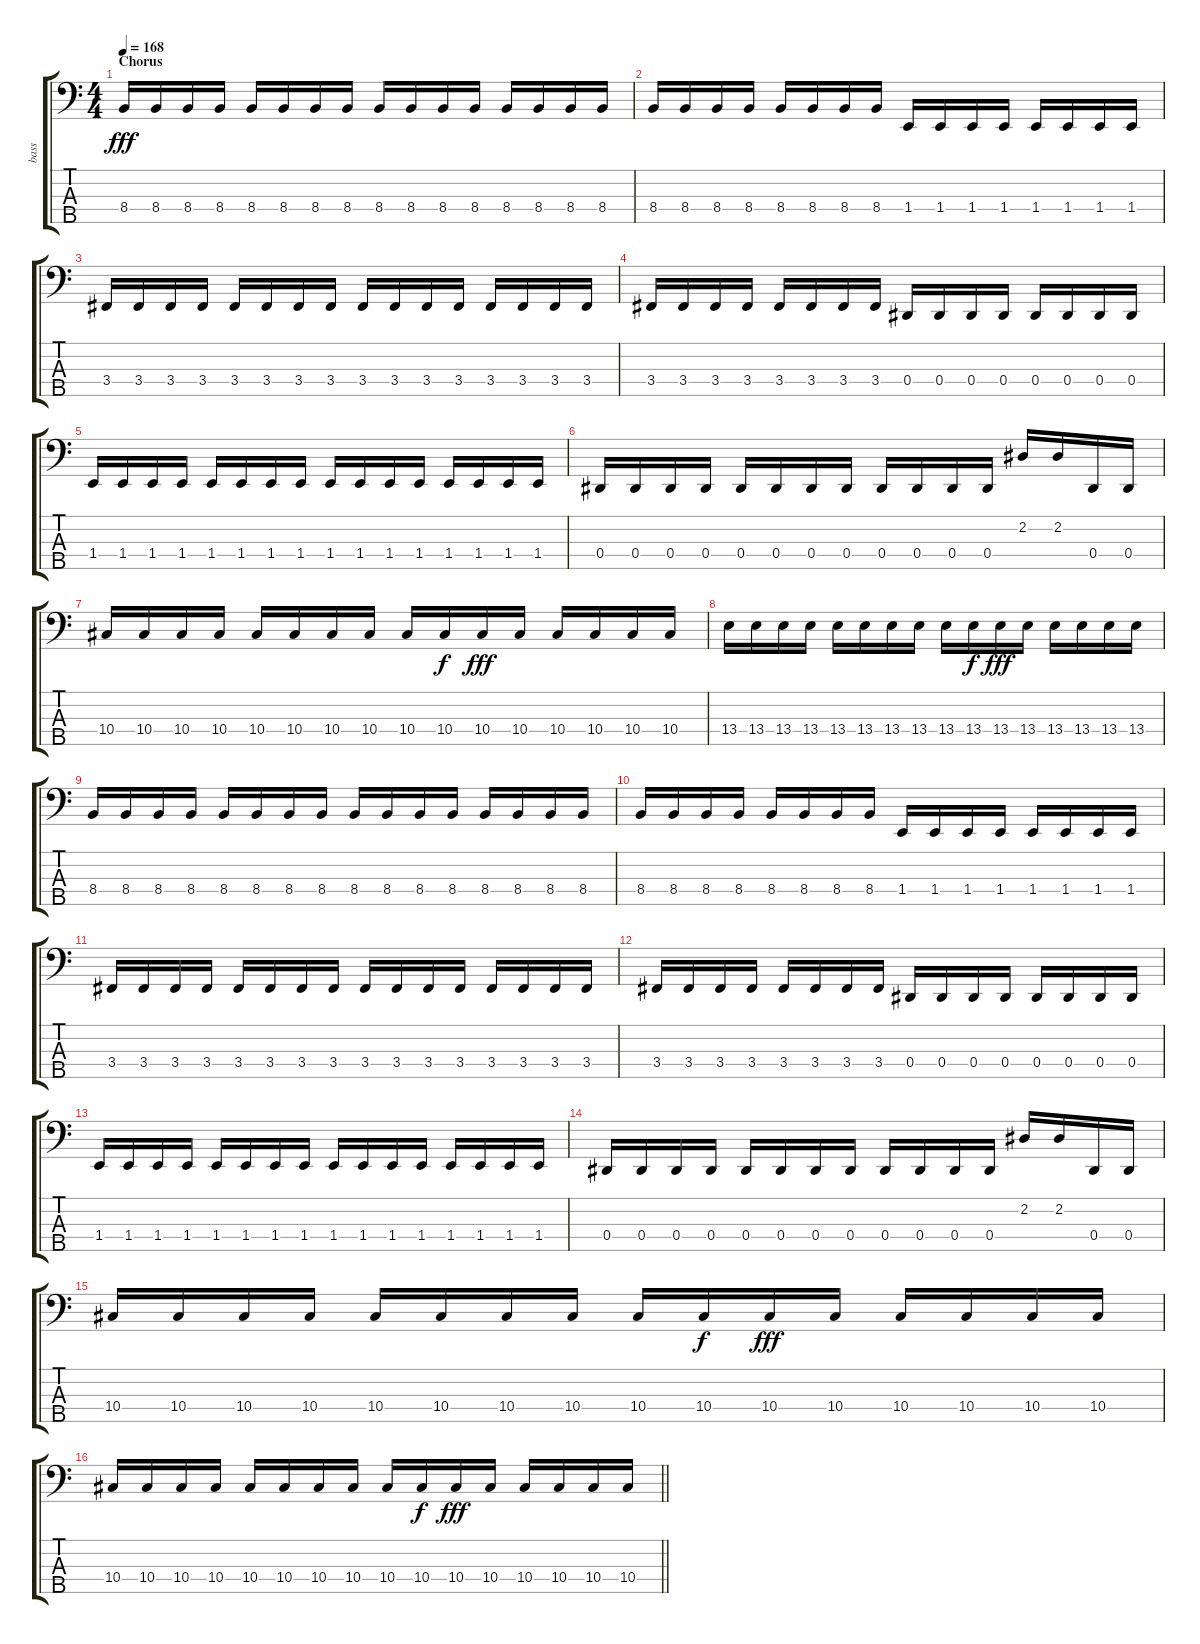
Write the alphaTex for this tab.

\track ("bass" "bass") {instrument electricbassfinger}
\staff {score tabs}
\tuning (Gb2 Db2 Ab1 Eb1 Bb0) {hide}
\ts (4 4)
\section ("" "Chorus")
\tempo 168
\clef f4
\ks c
8.4.16{dy fff} 8.4.16 8.4.16 8.4.16 8.4.16 8.4.16 8.4.16 8.4.16 8.4.16 8.4.16 8.4.16 8.4.16 8.4.16 8.4.16 8.4.16 8.4.16 |
8.4.16 8.4.16 8.4.16 8.4.16 8.4.16 8.4.16 8.4.16 8.4.16 1.4.16 1.4.16 1.4.16 1.4.16 1.4.16 1.4.16 1.4.16 1.4.16 |
3.4.16 3.4.16 3.4.16 3.4.16 3.4.16 3.4.16 3.4.16 3.4.16 3.4.16 3.4.16 3.4.16 3.4.16 3.4.16 3.4.16 3.4.16 3.4.16 |
3.4.16 3.4.16 3.4.16 3.4.16 3.4.16 3.4.16 3.4.16 3.4.16 0.4.16 0.4.16 0.4.16 0.4.16 0.4.16 0.4.16 0.4.16 0.4.16 |
1.4.16 1.4.16 1.4.16 1.4.16 1.4.16 1.4.16 1.4.16 1.4.16 1.4.16 1.4.16 1.4.16 1.4.16 1.4.16 1.4.16 1.4.16 1.4.16 |
0.4.16 0.4.16 0.4.16 0.4.16 0.4.16 0.4.16 0.4.16 0.4.16 0.4.16 0.4.16 0.4.16 0.4.16 2.2.16 2.2.16 0.4.16 0.4.16 |
10.4.16 10.4.16 10.4.16 10.4.16 10.4.16 10.4.16 10.4.16 10.4.16 10.4.16 10.4.16{dy f} 10.4.16{dy fff} 10.4.16 10.4.16 10.4.16 10.4.16 10.4.16 |
13.4.16 13.4.16 13.4.16 13.4.16 13.4.16 13.4.16 13.4.16 13.4.16 13.4.16 13.4.16{dy f} 13.4.16{dy fff} 13.4.16 13.4.16 13.4.16 13.4.16 13.4.16 |
8.4.16 8.4.16 8.4.16 8.4.16 8.4.16 8.4.16 8.4.16 8.4.16 8.4.16 8.4.16 8.4.16 8.4.16 8.4.16 8.4.16 8.4.16 8.4.16 |
8.4.16 8.4.16 8.4.16 8.4.16 8.4.16 8.4.16 8.4.16 8.4.16 1.4.16 1.4.16 1.4.16 1.4.16 1.4.16 1.4.16 1.4.16 1.4.16 |
3.4.16 3.4.16 3.4.16 3.4.16 3.4.16 3.4.16 3.4.16 3.4.16 3.4.16 3.4.16 3.4.16 3.4.16 3.4.16 3.4.16 3.4.16 3.4.16 |
3.4.16 3.4.16 3.4.16 3.4.16 3.4.16 3.4.16 3.4.16 3.4.16 0.4.16 0.4.16 0.4.16 0.4.16 0.4.16 0.4.16 0.4.16 0.4.16 |
1.4.16 1.4.16 1.4.16 1.4.16 1.4.16 1.4.16 1.4.16 1.4.16 1.4.16 1.4.16 1.4.16 1.4.16 1.4.16 1.4.16 1.4.16 1.4.16 |
0.4.16 0.4.16 0.4.16 0.4.16 0.4.16 0.4.16 0.4.16 0.4.16 0.4.16 0.4.16 0.4.16 0.4.16 2.2.16 2.2.16 0.4.16 0.4.16 |
10.4.16 10.4.16 10.4.16 10.4.16 10.4.16 10.4.16 10.4.16 10.4.16 10.4.16 10.4.16{dy f} 10.4.16{dy fff} 10.4.16 10.4.16 10.4.16 10.4.16 10.4.16 |
\barLineRight lightlight
10.4.16 10.4.16 10.4.16 10.4.16 10.4.16 10.4.16 10.4.16 10.4.16 10.4.16 10.4.16{dy f} 10.4.16{dy fff} 10.4.16 10.4.16 10.4.16 10.4.16 10.4.16
